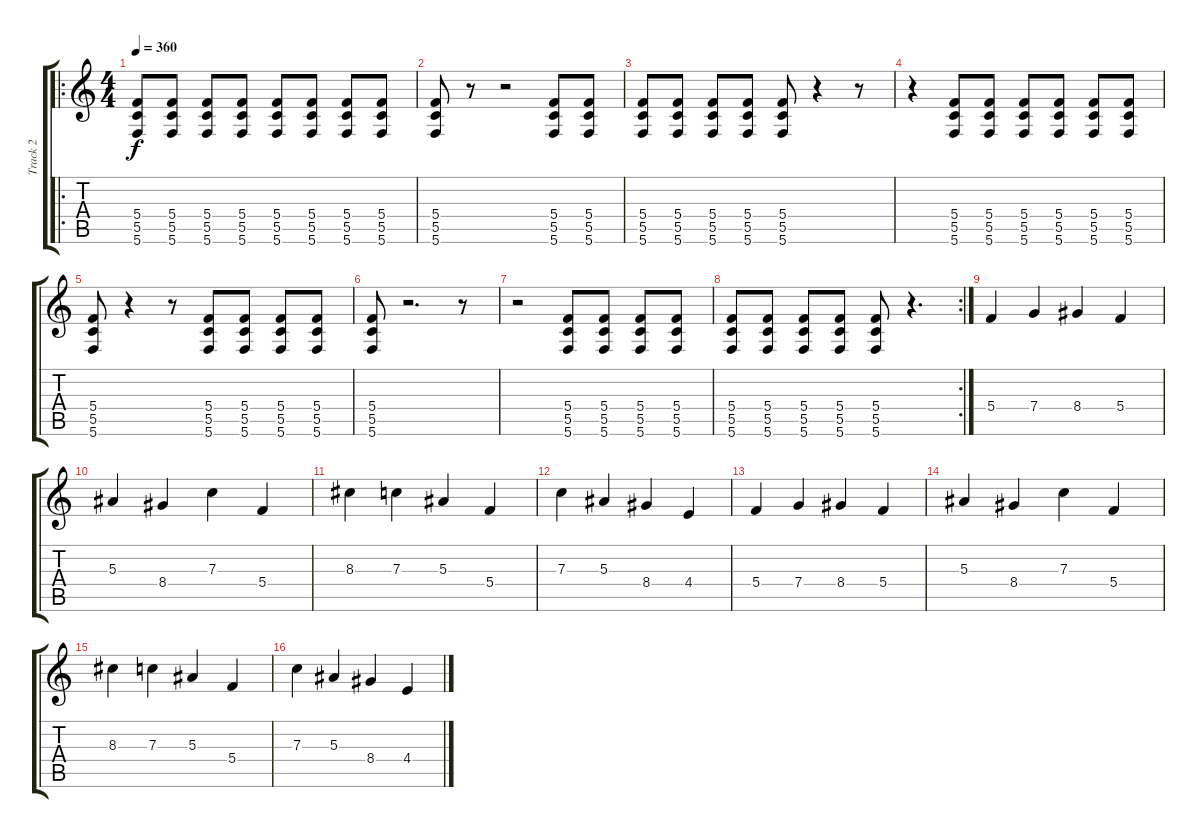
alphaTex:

\track ("Track 2" "Track 2") {instrument overdrivenguitar}
\staff {score tabs}
\tuning (D4 A3 F3 C3 G2 C2) {hide}
\ro
\ts (4 4)
\tempo 360
\clef g2
\ks c
(5.4 5.5 5.6).8{dy f} (5.4 5.5 5.6).8 (5.4 5.5 5.6).8 (5.4 5.5 5.6).8 (5.4 5.5 5.6).8 (5.4 5.5 5.6).8 (5.4 5.5 5.6).8 (5.4 5.5 5.6).8 |
(5.4 5.5 5.6).8 r.8 r.2 (5.4 5.5 5.6).8 (5.4 5.5 5.6).8 |
(5.4 5.5 5.6).8 (5.4 5.5 5.6).8 (5.4 5.5 5.6).8 (5.4 5.5 5.6).8 (5.4 5.5 5.6).8 r.4 r.8 |
r.4 (5.4 5.5 5.6).8 (5.4 5.5 5.6).8 (5.4 5.5 5.6).8 (5.4 5.5 5.6).8 (5.4 5.5 5.6).8 (5.4 5.5 5.6).8 |
(5.4 5.5 5.6).8 r.4 r.8 (5.4 5.5 5.6).8 (5.4 5.5 5.6).8 (5.4 5.5 5.6).8 (5.4 5.5 5.6).8 |
(5.4 5.5 5.6).8 r.2{d} r.8 |
r.2 (5.4 5.5 5.6).8 (5.4 5.5 5.6).8 (5.4 5.5 5.6).8 (5.4 5.5 5.6).8 |
\rc 2
(5.4 5.5 5.6).8 (5.4 5.5 5.6).8 (5.4 5.5 5.6).8 (5.4 5.5 5.6).8 (5.4 5.5 5.6).8 r.4{d} |
5.4.4 7.4.4 8.4.4 5.4.4 |
5.3.4 8.4.4 7.3.4 5.4.4 |
8.3.4 7.3.4 5.3.4 5.4.4 |
7.3.4 5.3.4 8.4.4 4.4.4 |
5.4.4 7.4.4 8.4.4 5.4.4 |
5.3.4 8.4.4 7.3.4 5.4.4 |
8.3.4 7.3.4 5.3.4 5.4.4 |
7.3.4 5.3.4 8.4.4 4.4.4
